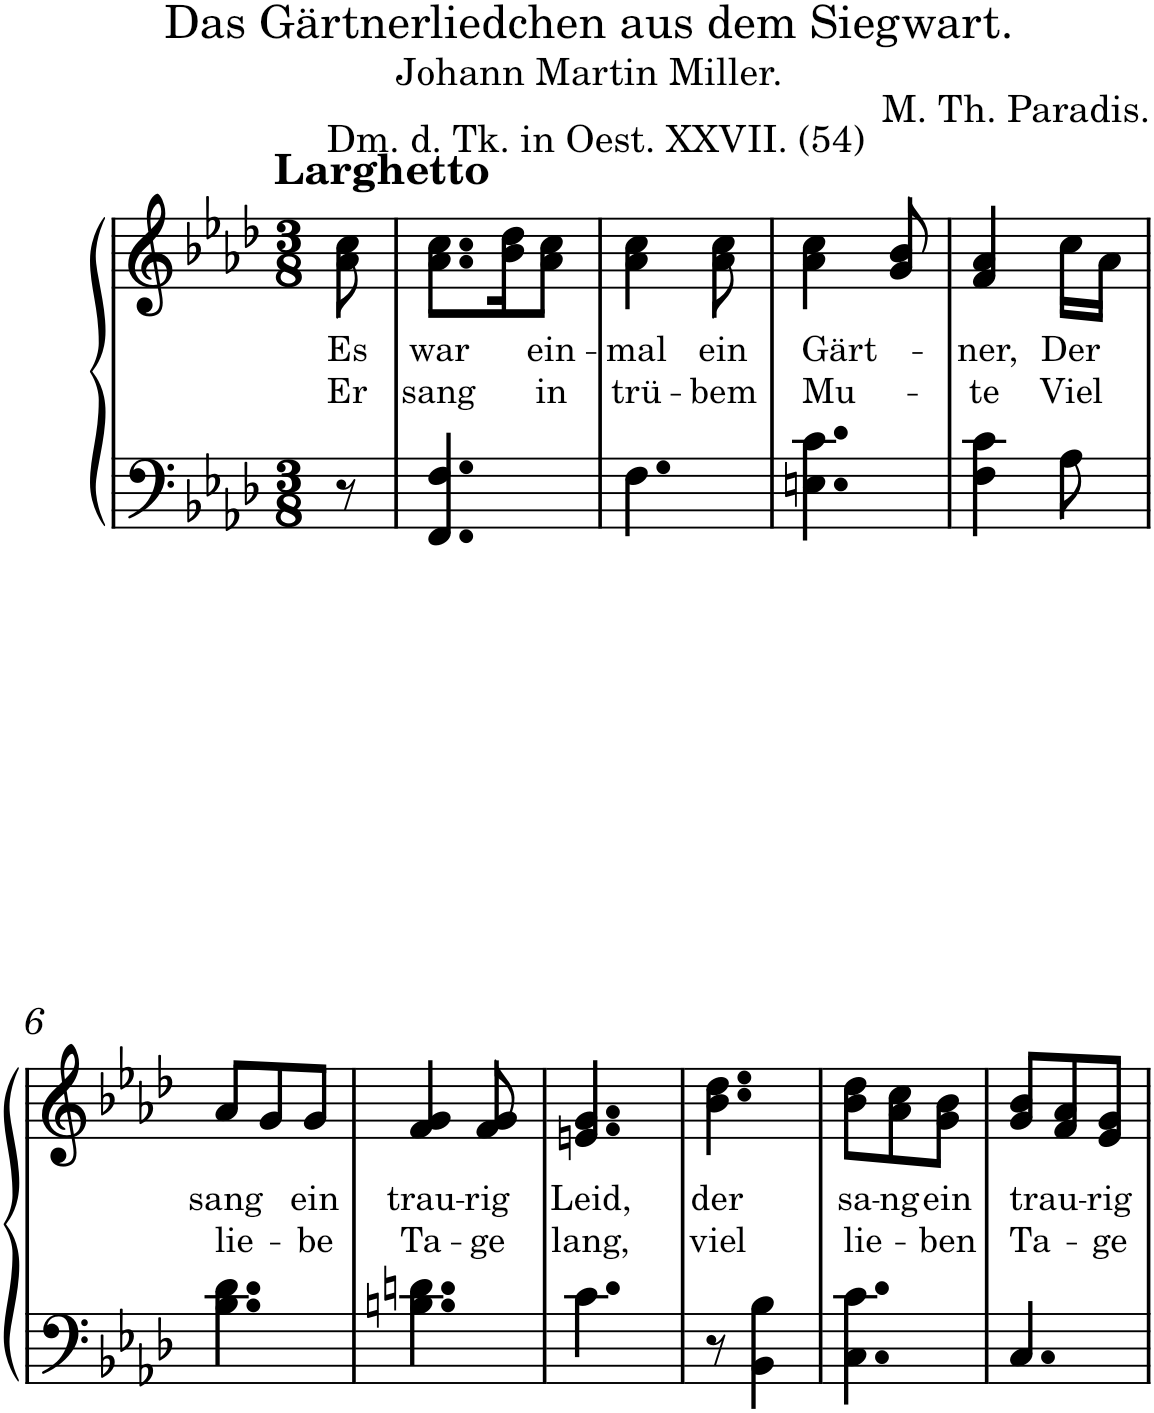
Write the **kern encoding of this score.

**kern	**kern	**text	**text
*part1	*part1	*part1	*part1
*staff2	*staff1	*staff1	*staff1
*I"Piano	*	*	*
*I'Pno.	*	*	*
*clefF4	*clefG2	*	*
*k[b-e-a-d-]	*k[b-e-a-d-]	*	*
*M3/8	*M3/8	*	*
=1	=1	=1	=1
!	!LO:TX:a:B:t=Larghetto	!	!
!	!	!LO:LY:b	!LO:LY:b
8r	8a-\ 8cc\	Es	Er
=2	=2	=2	=2
!	!	!LO:LY:b	!LO:LY:b
4.FF/ 4.F/	8.a-\ 8.cc\L	war	sang
.	16b-\ 16dd-\K	.	.
!	!	!LO:LY:b	!LO:LY:b
.	8a-\ 8cc\J	-ein-	in
=3	=3	=3	=3
!	!	!LO:LY:b	!LO:LY:b
4.F\	4a-\ 4cc\	-mal	trü-
!	!	!LO:LY:b	!LO:LY:b
.	8a-\ 8cc\	ein	-bem
=4	=4	=4	=4
!	!	!LO:LY:b	!LO:LY:b
4.En\ 4.c\	4a-\ 4cc\	Gärt-	Mu-
.	8g/ 8b-/	.	.
=5	=5	=5	=5
!	!	!LO:LY:b	!LO:LY:b
4F\ 4c\	4f/ 4a-/	-ner,	-te
!	!	!LO:LY:b	!LO:LY:b
8A-\	16cc\LL	Der	Viel
.	16a-\JJ	.	.
!!LO:LB:g=z
=6	=6	=6	=6
!	!	!LO:LY:b	!LO:LY:b
4.B-\ 4.d-\	8a-/L	sang	lie-
.	8g/	.	.
!	!	!LO:LY:b	!LO:LY:b
.	8g/J	ein	-be
=7	=7	=7	=7
!	!	!LO:LY:b	!LO:LY:b
4.Bn\ 4.dn\	4f/ 4g/	trau-	Ta-
!	!	!LO:LY:b	!LO:LY:b
.	8f/ 8g/	-rig	-ge
=8	=8	=8	=8
!	!	!LO:LY:b	!LO:LY:b
4.c\	4.en/ 4.g/	Leid,	lang,
=9	=9	=9	=9
!	!	!LO:LY:b	!LO:LY:b
8r	4.b-\ 4.dd-\	der	viel
4BB-\ 4B-\	.	.	.
=10	=10	=10	=10
!	!	!LO:LY:b	!LO:LY:b
4.C\ 4.c\	8b-\ 8dd-\L	sa-	lie-
!	!	!LO:LY:b	!
.	8a-\ 8cc\	-ng	.
!	!	!LO:LY:b	!LO:LY:b
.	8g\ 8b-\J	ein	-ben
=11	=11	=11	=11
!	!	!LO:LY:b	!LO:LY:b
4.C/	8g/ 8b-/L	trau-	Ta-
.	8f/ 8a-/	.	.
!	!	!LO:LY:b	!LO:LY:b
.	8e-/ 8g/J	-rig	-ge
=	=	=	=
*-	*-	*-	*-
